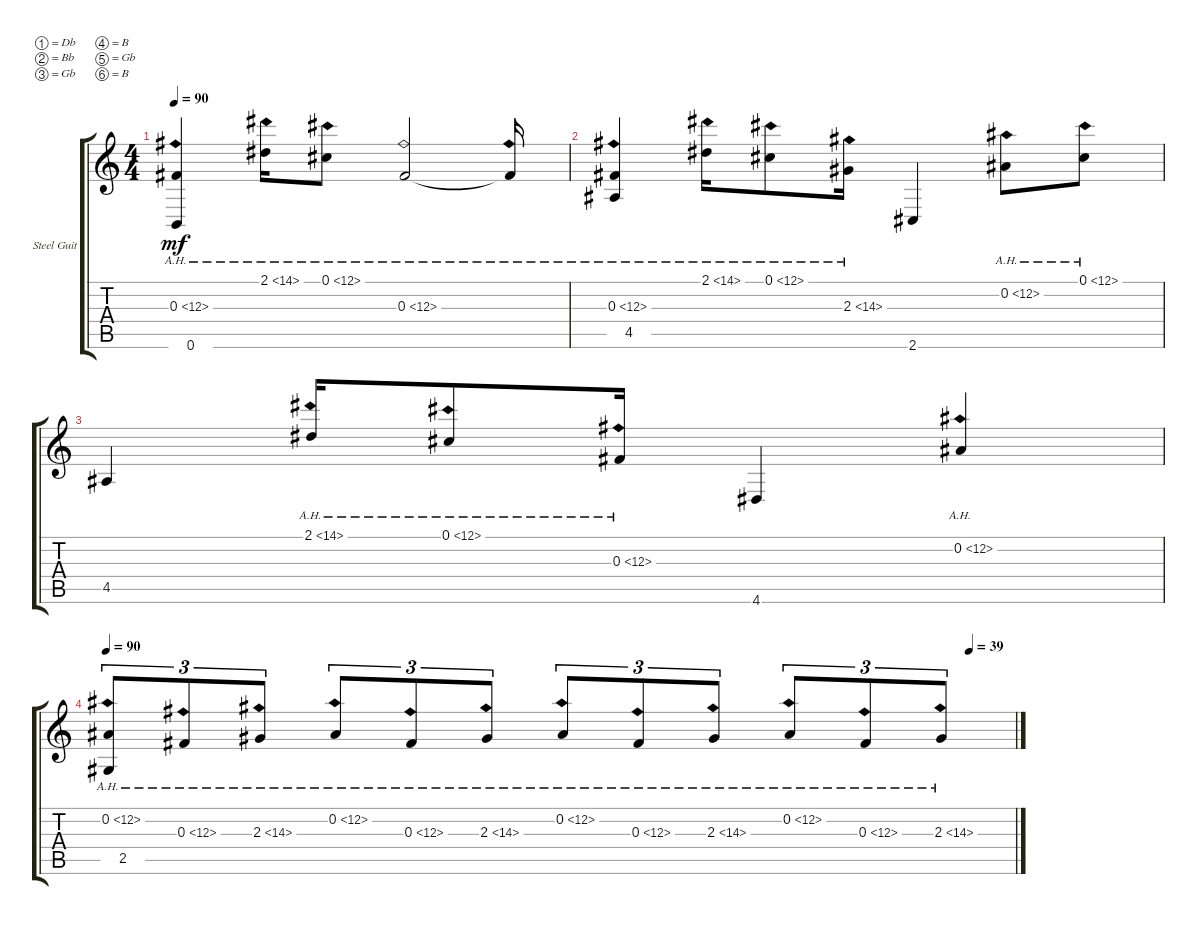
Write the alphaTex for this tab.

\defaultSystemsLayout 4
\bracketExtendMode groupsimilarinstruments
\firstSystemTrackNameOrientation horizontal
\otherSystemsTrackNameOrientation horizontal
\track ("Steel Guitar" "Steel Guit") {instrument acousticguitarsteel}
\staff {score tabs}
\tuning (Db4 Bb3 Gb3 B2 Gb2 B1)
\ts (4 4)
\tempo 90
\clef g2
\ks c
(0.3{ah 12} 0.6).4{dy mf} 2.1{ah 12}.16 0.1{ah 12}.8 0.3{ah 12}.2 0.3{ah 12 t}.16 |
(0.3{ah 12} 4.5).4 2.1{ah 12}.16 0.1{ah 12}.8 2.3{ah 12}.16 2.6.4 0.2{ah 12}.8 0.1{ah 12}.8 |
4.5.4 2.1{ah 12}.16 0.1{ah 12}.8 0.3{ah 12}.16 4.6.4 0.2{ah 12}.4 |
\tempo 90
\tempo (39 0.95)
(0.2{ah 12} 2.5).8{tu (3 2)} 0.3{ah 12}.8{tu (3 2)} 2.3{ah 12}.8{tu (3 2)} 0.2{ah 12}.8{tu (3 2)} 0.3{ah 12}.8{tu (3 2)} 2.3{ah 12}.8{tu (3 2)} 0.2{ah 12}.8{tu (3 2)} 0.3{ah 12}.8{tu (3 2)} 2.3{ah 12}.8{tu (3 2)} 0.2{ah 12}.8{tu (3 2)} 0.3{ah 12}.8{tu (3 2)} 2.3{ah 12}.8{tu (3 2)}
